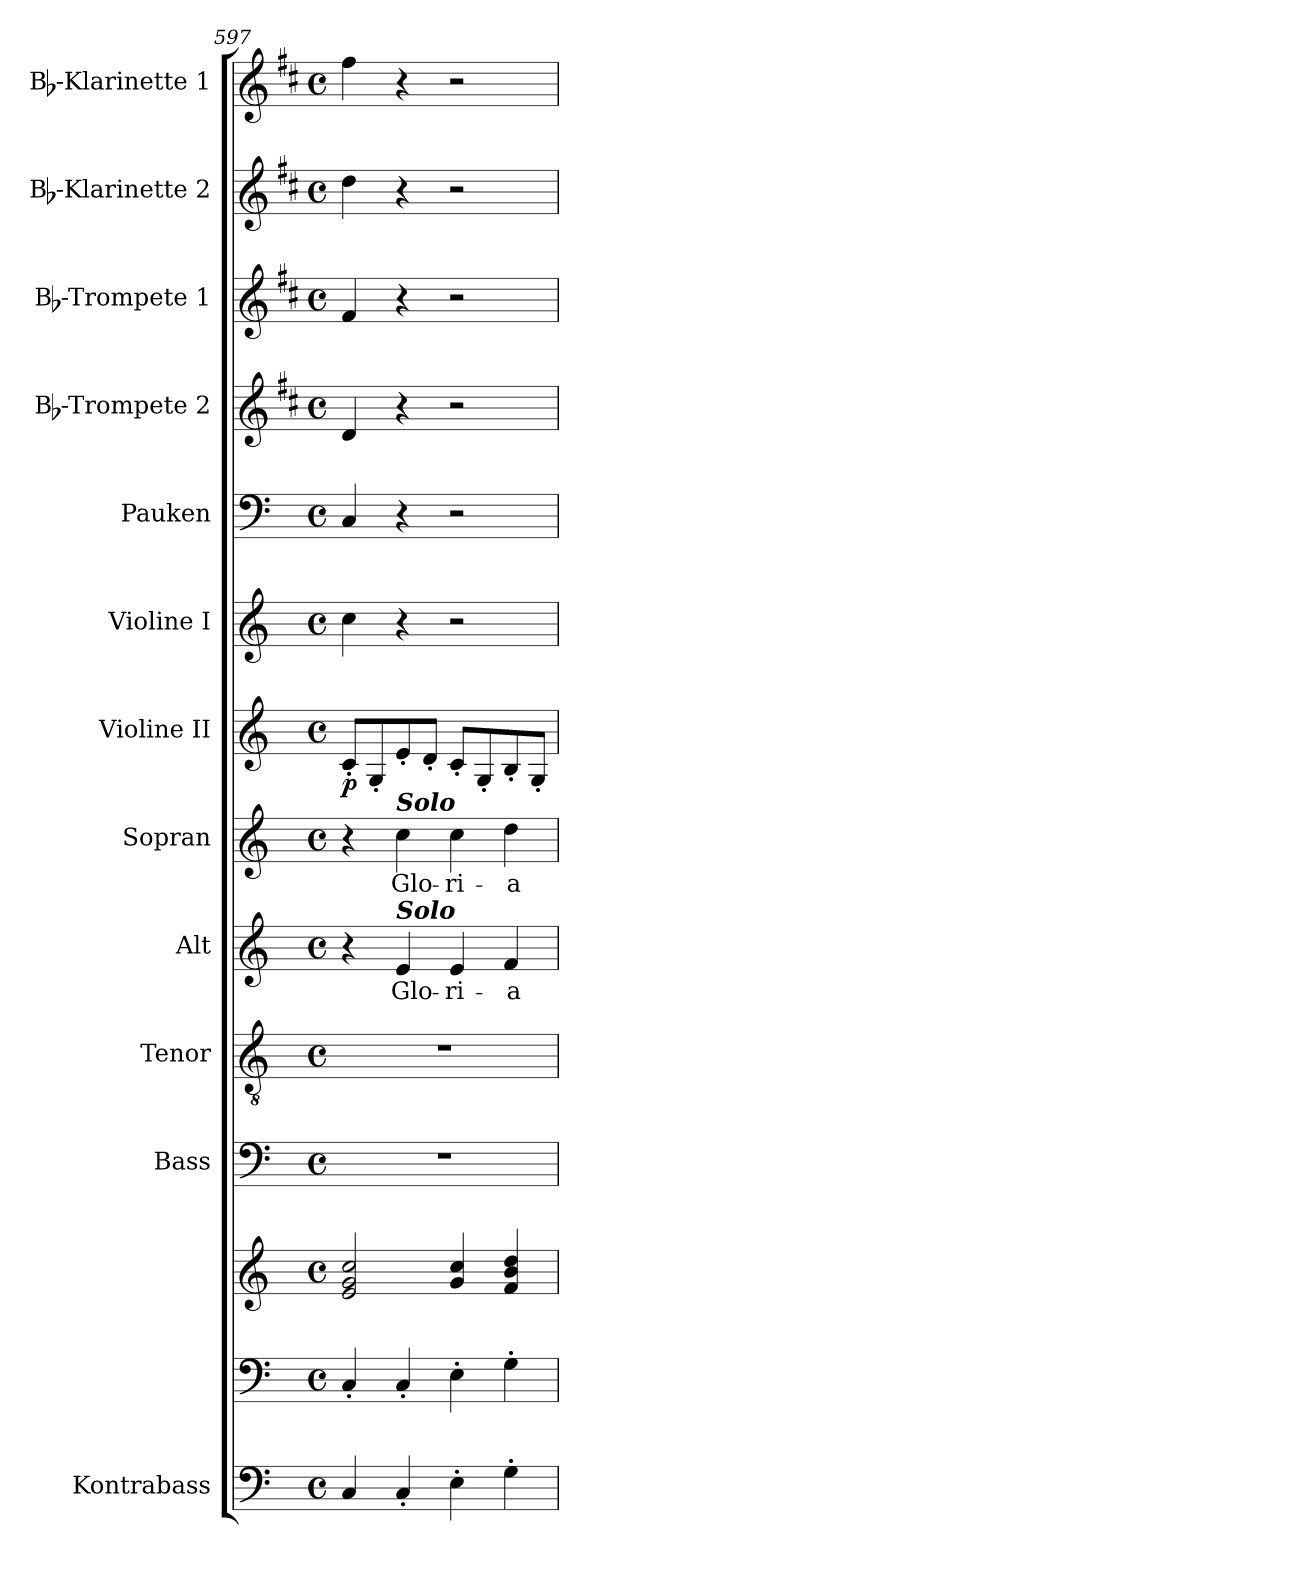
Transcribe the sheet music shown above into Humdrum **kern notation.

**kern	**kern	**kern	**kern	**kern	**kern	**text	**kern	**text	**kern	**dynam	**kern	**kern	**kern	**kern	**kern	**kern
*part13	*part12	*part12	*part11	*part10	*part9	*part9	*part8	*part8	*part7	*part7	*part6	*part5	*part4	*part3	*part2	*part1
*staff14	*staff13	*staff12	*staff11	*staff10	*staff9	*staff9	*staff8	*staff8	*staff7	*staff7	*staff6	*staff5	*staff4	*staff3	*staff2	*staff1
*I"Kontrabass	*	*	*I"Bass	*I"Tenor	*I"Alt	*	*I"Sopran	*	*I"Violine II	*	*I"Violine I	*I"Pauken	*I"Bb-Trompete 2	*I"Bb-Trompete 1	*I"Bb-Klarinette 2	*I"Bb-Klarinette 1
*I'Kb.	*	*	*I'B.	*I'T.	*I'A.	*	*I'S.	*	*I'Vl. II	*	*I'Vl. I	*I'Pk.	*I'Bb Trp. 2	*I'Bb Trp. 1	*I'Bb Kl. 2	*I'Bb Kl. 1
*clefF4	*clefF4	*clefG2	*clefF4	*clefGv2	*clefG2	*	*clefG2	*	*clefG2	*	*clefG2	*clefF4	*clefG2	*clefG2	*clefG2	*clefG2
*ITrd7c12	*	*	*	*	*	*	*	*	*	*	*	*	*ITrd1c2	*ITrd1c2	*ITrd1c2	*ITrd1c2
*k[]	*k[]	*k[]	*k[]	*k[]	*k[]	*	*k[]	*	*k[]	*	*k[]	*k[]	*k[]	*k[]	*k[]	*k[]
*C:	*C:	*C:	*C:	*C:	*C:	*	*C:	*	*C:	*	*C:	*C:	*C:	*C:	*C:	*C:
*M4/4	*M4/4	*M4/4	*M4/4	*M4/4	*M4/4	*	*M4/4	*	*M4/4	*	*M4/4	*M4/4	*M4/4	*M4/4	*M4/4	*M4/4
*met(c)	*met(c)	*met(c)	*met(c)	*met(c)	*met(c)	*	*met(c)	*	*met(c)	*	*met(c)	*met(c)	*met(c)	*met(c)	*met(c)	*met(c)
=597	=597	=597	=597	=597	=597	=597	=597	=597	=597	=597	=597	=597	=597	=597	=597	=597
!	!	!	!	!	!	!	!	!	!	!LO:DY:b	!	!	!	!	!	!
4CC/	4C'</	2e/ 2g/ 2cc/	1r	1r	4r	.	4r	.	8c'</L	p	4cc\	4C/	4c/	4e/	4cc\	4ee\
.	.	.	.	.	.	.	.	.	8G'</	.	.	.	.	.	.	.
!	!	!	!	!	!	!	!LO:TX:a:Bi:t=Solo	!	!	!	!	!	!	!	!	!
!	!	!	!	!	!LO:TX:a:Bi:t=Solo	!	!	!	!	!	!	!	!	!	!	!
!	!	!	!	!	!	!LO:LY:b	!	!LO:LY:b	!	!	!	!	!	!	!	!
4CC'</	4C'</	.	.	.	4e/	Glo-	4cc\	Glo-	8e'</	.	4r	4r	4r	4r	4r	4r
.	.	.	.	.	.	.	.	.	8d'</J	.	.	.	.	.	.	.
!	!	!	!	!	!	!LO:LY:b	!	!LO:LY:b	!	!	!	!	!	!	!	!
4EE'>\	4E'>\	4g/ 4cc/	.	.	4e/	-ri-	4cc\	-ri-	8c'</L	.	2r	2r	2r	2r	2r	2r
.	.	.	.	.	.	.	.	.	8G'</	.	.	.	.	.	.	.
!	!	!	!	!	!	!LO:LY:b	!	!LO:LY:b	!	!	!	!	!	!	!	!
4GG'>\	4G'>\	4f/ 4b/ 4dd/	.	.	4f/	-a	4dd\	-a	8B'</	.	.	.	.	.	.	.
.	.	.	.	.	.	.	.	.	8G'</J	.	.	.	.	.	.	.
=	=	=	=	=	=	=	=	=	=	=	=	=	=	=	=	=
*-	*-	*-	*-	*-	*-	*-	*-	*-	*-	*-	*-	*-	*-	*-	*-	*-
